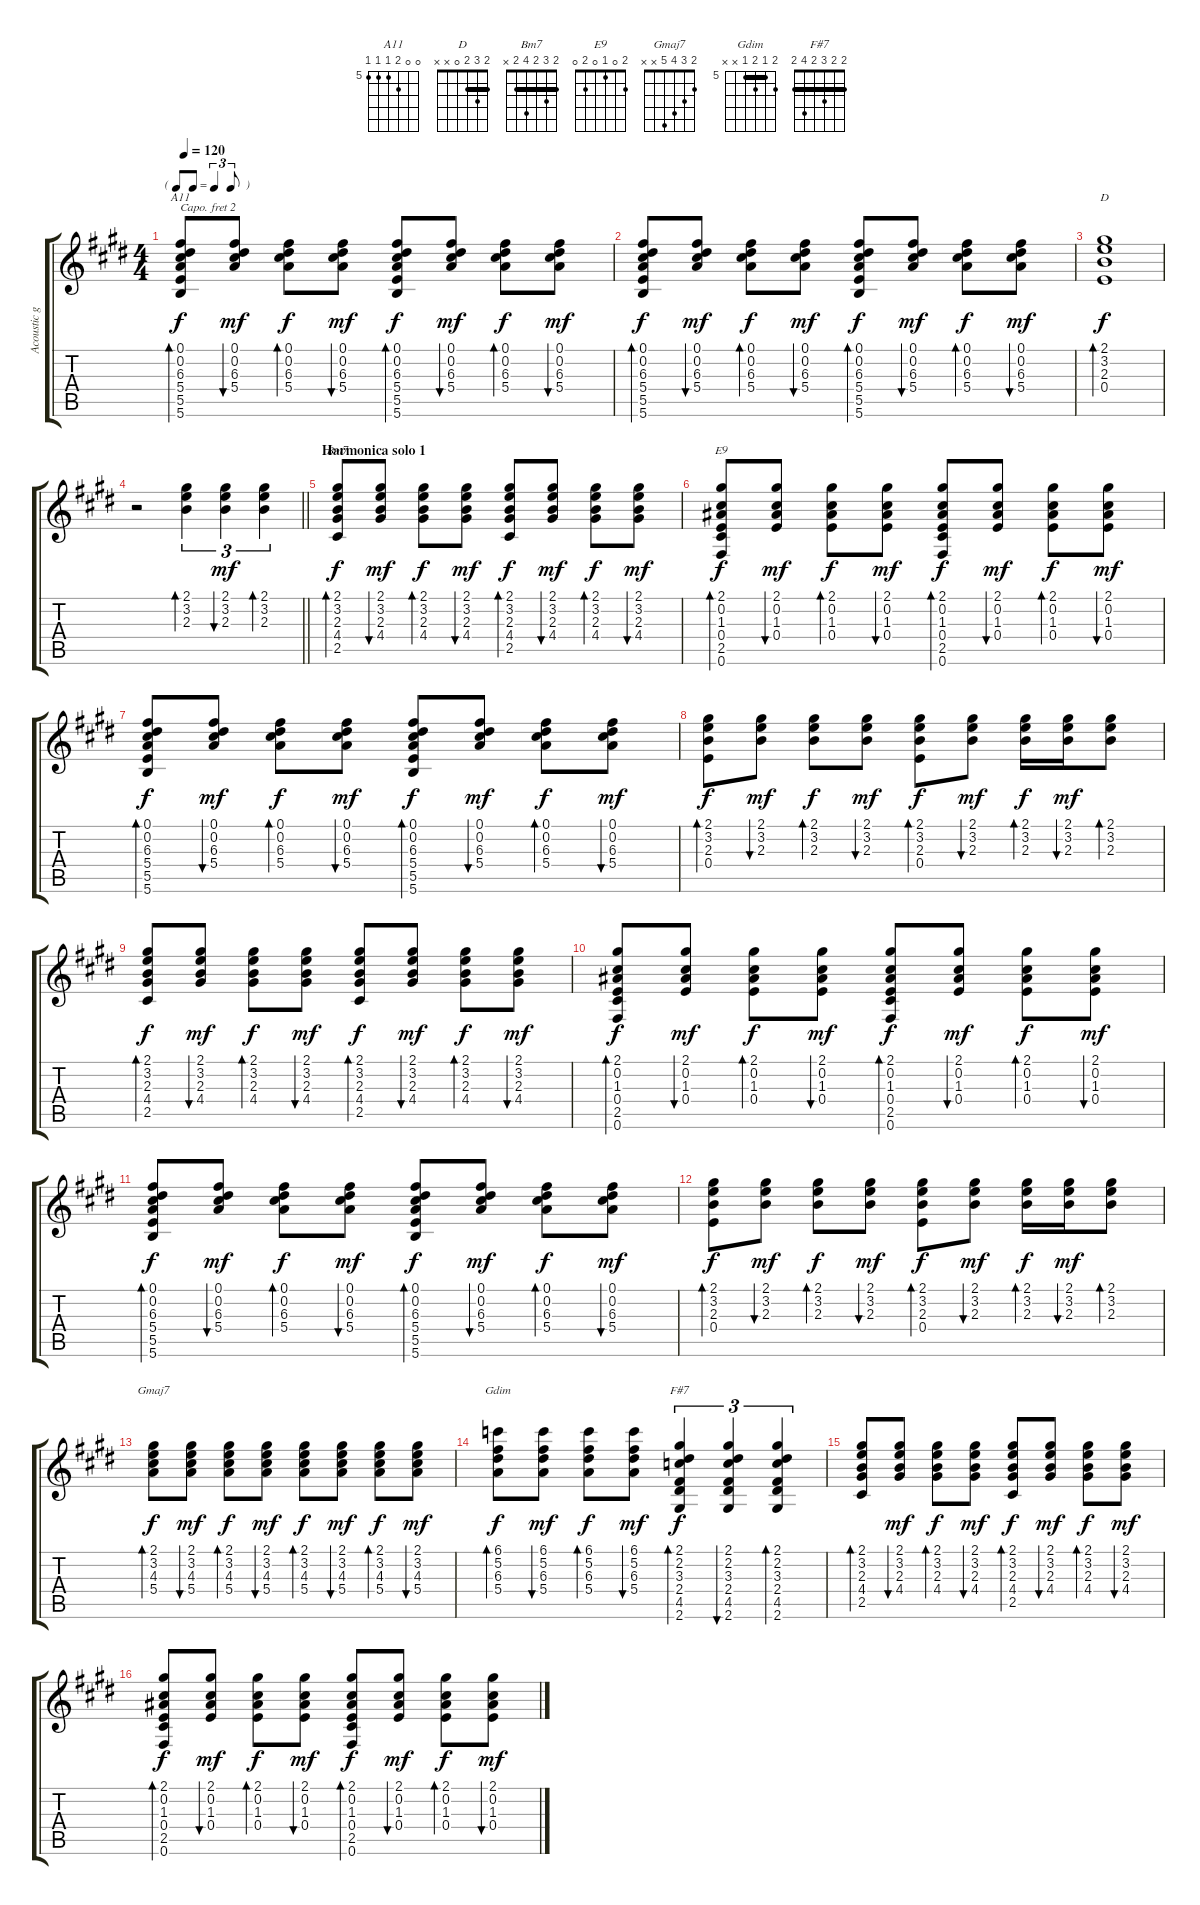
\track ("Acoustic guitar (Capo II)" "Acoustic g") {instrument acousticguitarsteel}
\staff {score tabs}
\capo 2
\tuning (E4 B3 G3 D3 A2 E2) {hide}
\chord ("A11" 0 0 6 5 5 5) {firstfret 5}
\chord ("D" 2 3 2 0 x x) {barre 2}
\chord ("Bm7" 2 3 2 4 2 x) {barre 2}
\chord ("E9" 2 0 1 0 2 0)
\chord ("Gmaj7" 2 3 4 5 x x)
\chord ("Gdim" 6 5 6 5 x x) {firstfret 5 barre 5}
\chord ("F#7" 2 2 3 2 4 2) {barre 2}
\ts (4 4)
\tf triplet8th
\tempo 120
\clef g2
\ks e
(0.1 0.2 6.3 5.4 5.5 5.6).8{bd 60 ch "A11" dy f} (0.1 0.2 6.3 5.4).8{bu 60 dy mf} (0.1 0.2 6.3 5.4).8{bd 60 dy f} (0.1 0.2 6.3 5.4).8{bu 60 dy mf} (0.1 0.2 6.3 5.4 5.5 5.6).8{bd 60 dy f} (0.1 0.2 6.3 5.4).8{bu 60 dy mf} (0.1 0.2 6.3 5.4).8{bd 60 dy f} (0.1 0.2 6.3 5.4).8{bu 60 dy mf} |
(0.1 0.2 6.3 5.4 5.5 5.6).8{bd 60 dy f} (0.1 0.2 6.3 5.4).8{bu 60 dy mf} (0.1 0.2 6.3 5.4).8{bd 60 dy f} (0.1 0.2 6.3 5.4).8{bu 60 dy mf} (0.1 0.2 6.3 5.4 5.5 5.6).8{bd 60 dy f} (0.1 0.2 6.3 5.4).8{bu 60 dy mf} (0.1 0.2 6.3 5.4).8{bd 60 dy f} (0.1 0.2 6.3 5.4).8{bu 60 dy mf} |
(2.1 3.2 2.3 0.4).1{bd 60 ch "D" dy f} |
\barLineRight lightlight
r.2 (2.1 3.2 2.3).4{tu (3 2) bd 60} (2.1 3.2 2.3).4{tu (3 2) bu 60 dy mf} (2.1 3.2 2.3).4{tu (3 2) bd 60} |
\section ("" "Harmonica solo 1")
(2.1 3.2 2.3 4.4 2.5).8{bd 60 ch "Bm7" dy f} (2.1 3.2 2.3 4.4).8{bu 60 dy mf} (2.1 3.2 2.3 4.4).8{bd 60 dy f} (2.1 3.2 2.3 4.4).8{bu 60 dy mf} (2.1 3.2 2.3 4.4 2.5).8{bd 60 dy f} (2.1 3.2 2.3 4.4).8{bu 60 dy mf} (2.1 3.2 2.3 4.4).8{bd 60 dy f} (2.1 3.2 2.3 4.4).8{bu 60 dy mf} |
(2.1 0.2 1.3 0.4 2.5 0.6).8{bd 60 ch "E9" dy f} (2.1 0.2 1.3 0.4).8{bu 60 dy mf} (2.1 0.2 1.3 0.4).8{bd 60 dy f} (2.1 0.2 1.3 0.4).8{bu 60 dy mf} (2.1 0.2 1.3 0.4 2.5 0.6).8{bd 60 dy f} (2.1 0.2 1.3 0.4).8{bu 60 dy mf} (2.1 0.2 1.3 0.4).8{bd 60 dy f} (2.1 0.2 1.3 0.4).8{bu 60 dy mf} |
(0.1 0.2 6.3 5.4 5.5 5.6).8{bd 60 dy f} (0.1 0.2 6.3 5.4).8{bu 60 dy mf} (0.1 0.2 6.3 5.4).8{bd 60 dy f} (0.1 0.2 6.3 5.4).8{bu 60 dy mf} (0.1 0.2 6.3 5.4 5.5 5.6).8{bd 60 dy f} (0.1 0.2 6.3 5.4).8{bu 60 dy mf} (0.1 0.2 6.3 5.4).8{bd 60 dy f} (0.1 0.2 6.3 5.4).8{bu 60 dy mf} |
(2.1 3.2 2.3 0.4).8{bd 60 dy f} (2.1 3.2 2.3).8{bu 60 dy mf} (2.1 3.2 2.3).8{bd 60 dy f} (2.1 3.2 2.3).8{bu 60 dy mf} (2.1 3.2 2.3 0.4).8{bd 60 dy f} (2.1 3.2 2.3).8{bu 60 dy mf} (2.1 3.2 2.3).16{bd 60 dy f} (2.1 3.2 2.3).16{bu 60 dy mf} (2.1 3.2 2.3).8{bd 60} |
(2.1 3.2 2.3 4.4 2.5).8{bd 60 dy f} (2.1 3.2 2.3 4.4).8{bu 60 dy mf} (2.1 3.2 2.3 4.4).8{bd 60 dy f} (2.1 3.2 2.3 4.4).8{bu 60 dy mf} (2.1 3.2 2.3 4.4 2.5).8{bd 60 dy f} (2.1 3.2 2.3 4.4).8{bu 60 dy mf} (2.1 3.2 2.3 4.4).8{bd 60 dy f} (2.1 3.2 2.3 4.4).8{bu 60 dy mf} |
(2.1 0.2 1.3 0.4 2.5 0.6).8{bd 60 dy f} (2.1 0.2 1.3 0.4).8{bu 60 dy mf} (2.1 0.2 1.3 0.4).8{bd 60 dy f} (2.1 0.2 1.3 0.4).8{bu 60 dy mf} (2.1 0.2 1.3 0.4 2.5 0.6).8{bd 60 dy f} (2.1 0.2 1.3 0.4).8{bu 60 dy mf} (2.1 0.2 1.3 0.4).8{bd 60 dy f} (2.1 0.2 1.3 0.4).8{bu 60 dy mf} |
(0.1 0.2 6.3 5.4 5.5 5.6).8{bd 60 dy f} (0.1 0.2 6.3 5.4).8{bu 60 dy mf} (0.1 0.2 6.3 5.4).8{bd 60 dy f} (0.1 0.2 6.3 5.4).8{bu 60 dy mf} (0.1 0.2 6.3 5.4 5.5 5.6).8{bd 60 dy f} (0.1 0.2 6.3 5.4).8{bu 60 dy mf} (0.1 0.2 6.3 5.4).8{bd 60 dy f} (0.1 0.2 6.3 5.4).8{bu 60 dy mf} |
(2.1 3.2 2.3 0.4).8{bd 60 dy f} (2.1 3.2 2.3).8{bu 60 dy mf} (2.1 3.2 2.3).8{bd 60 dy f} (2.1 3.2 2.3).8{bu 60 dy mf} (2.1 3.2 2.3 0.4).8{bd 60 dy f} (2.1 3.2 2.3).8{bu 60 dy mf} (2.1 3.2 2.3).16{bd 60 dy f} (2.1 3.2 2.3).16{bu 60 dy mf} (2.1 3.2 2.3).8{bd 60} |
(2.1 3.2 4.3 5.4).8{bd 60 ch "Gmaj7" dy f} (2.1 3.2 4.3 5.4).8{bu 60 dy mf} (2.1 3.2 4.3 5.4).8{bd 60 dy f} (2.1 3.2 4.3 5.4).8{bu 60 dy mf} (2.1 3.2 4.3 5.4).8{bd 60 dy f} (2.1 3.2 4.3 5.4).8{bu 60 dy mf} (2.1 3.2 4.3 5.4).8{bd 60 dy f} (2.1 3.2 4.3 5.4).8{bu 60 dy mf} |
(6.1 5.2 6.3 5.4).8{bd 60 ch "Gdim" dy f} (6.1 5.2 6.3 5.4).8{bu 60 dy mf} (6.1 5.2 6.3 5.4).8{bd 60 dy f} (6.1 5.2 6.3 5.4).8{bu 60 dy mf} (2.1 2.2 3.3 2.4 4.5 2.6).4{tu (3 2) bd 60 ch "F#7" dy f} (2.1 2.2 3.3 2.4 4.5 2.6).4{tu (3 2) bu 60} (2.1 2.2 3.3 2.4 4.5 2.6).4{tu (3 2) bd 60} |
(2.1 3.2 2.3 4.4 2.5).8{bd 60} (2.1 3.2 2.3 4.4).8{bu 60 dy mf} (2.1 3.2 2.3 4.4).8{bd 60 dy f} (2.1 3.2 2.3 4.4).8{bu 60 dy mf} (2.1 3.2 2.3 4.4 2.5).8{bd 60 dy f} (2.1 3.2 2.3 4.4).8{bu 60 dy mf} (2.1 3.2 2.3 4.4).8{bd 60 dy f} (2.1 3.2 2.3 4.4).8{bu 60 dy mf} |
(2.1 0.2 1.3 0.4 2.5 0.6).8{bd 60 dy f} (2.1 0.2 1.3 0.4).8{bu 60 dy mf} (2.1 0.2 1.3 0.4).8{bd 60 dy f} (2.1 0.2 1.3 0.4).8{bu 60 dy mf} (2.1 0.2 1.3 0.4 2.5 0.6).8{bd 60 dy f} (2.1 0.2 1.3 0.4).8{bu 60 dy mf} (2.1 0.2 1.3 0.4).8{bd 60 dy f} (2.1 0.2 1.3 0.4).8{bu 60 dy mf}
